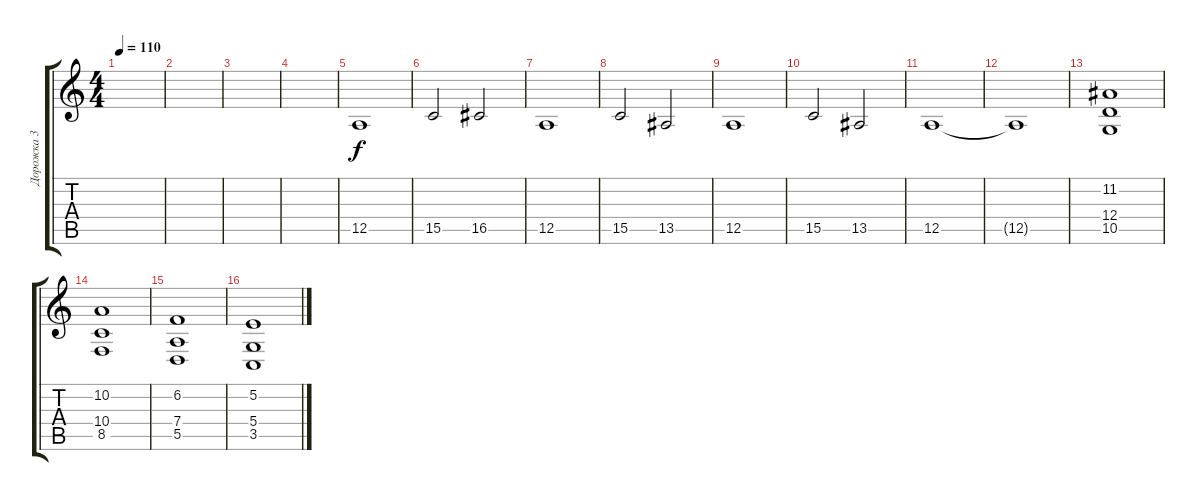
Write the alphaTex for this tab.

\track ("Дорожка 3" "Дорожка 3") {instrument stringensemble2}
\staff {score tabs}
\tuning (E4 B3 G3 D3 A2 E2) {hide}
\ts (4 4)
\tempo 110
\clef g2
\ks c
|
|
|
|
12.5.1 |
15.5.2 16.5.2 |
12.5.1 |
15.5.2 13.5.2 |
12.5.1 |
15.5.2 13.5.2 |
12.5.1 |
12.5{t}.1 |
(11.2 12.4 10.5).1 |
(10.2 10.4 8.5).1 |
(6.2 7.4 5.5).1 |
(5.2 5.4 3.5).1
